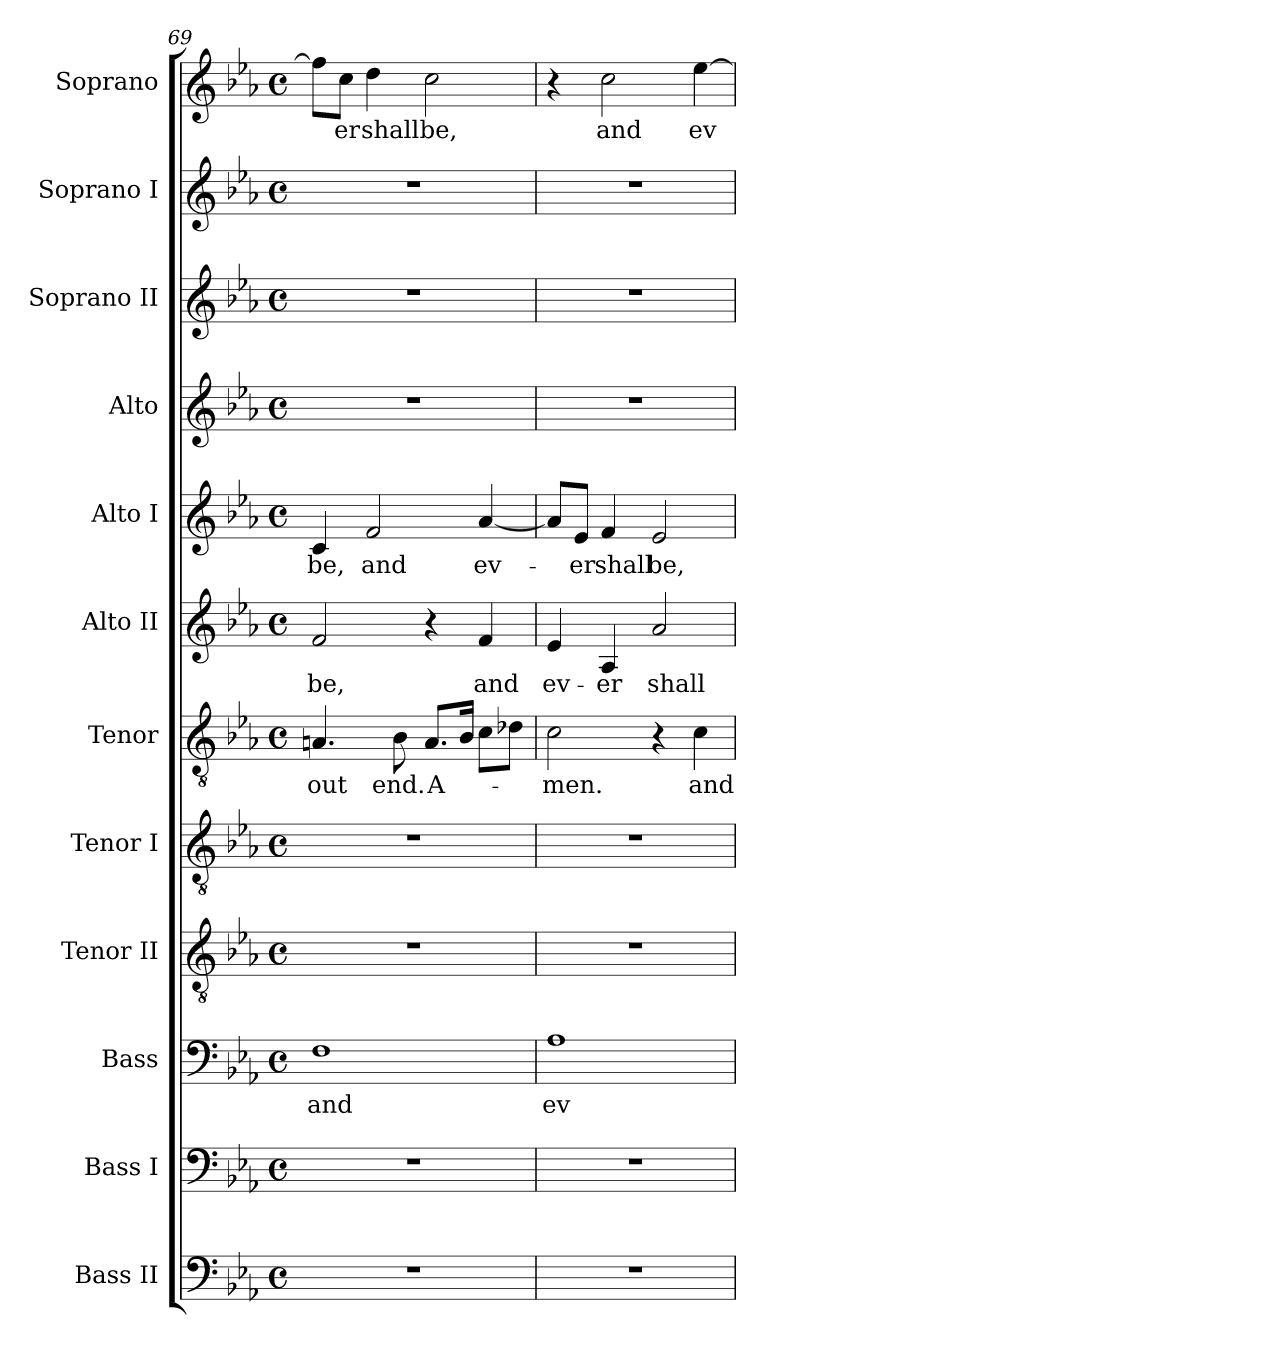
**kern	**kern	**kern	**text	**kern	**kern	**kern	**text	**kern	**text	**kern	**text	**kern	**kern	**kern	**kern	**text
*part12	*part11	*part10	*part10	*part9	*part8	*part7	*part7	*part6	*part6	*part5	*part5	*part4	*part3	*part2	*part1	*part1
*staff12	*staff11	*staff10	*staff10	*staff9	*staff8	*staff7	*staff7	*staff6	*staff6	*staff5	*staff5	*staff4	*staff3	*staff2	*staff1	*staff1
*I"Bass II	*I"Bass I	*I"Bass	*	*I"Tenor II	*I"Tenor I	*I"Tenor	*	*I"Alto II	*	*I"Alto I	*	*I"Alto	*I"Soprano II	*I"Soprano I	*I"Soprano	*
*I'BII	*I'BI	*I'B	*	*I'TII	*I'TI	*I'T	*	*I'AII	*	*I'AI	*	*I'A	*I'SII	*I'SI	*I'S	*
*clefF4	*clefF4	*clefF4	*	*clefGv2	*clefGv2	*clefGv2	*	*clefG2	*	*clefG2	*	*clefG2	*clefG2	*clefG2	*clefG2	*
*ITrd7c12	*	*ITrd7c12	*	*ITrd7c12	*ITrd7c12	*ITrd7c12	*	*	*	*	*	*	*	*	*	*
*k[b-e-a-]	*k[b-e-a-]	*k[b-e-a-]	*	*k[b-e-a-]	*k[b-e-a-]	*k[b-e-a-]	*	*k[b-e-a-]	*	*k[b-e-a-]	*	*k[b-e-a-]	*k[b-e-a-]	*k[b-e-a-]	*k[b-e-a-]	*
*E-:	*E-:	*E-:	*	*E-:	*E-:	*E-:	*	*E-:	*	*E-:	*	*E-:	*E-:	*E-:	*E-:	*
*M4/4	*M4/4	*M4/4	*	*M4/4	*M4/4	*M4/4	*	*M4/4	*	*M4/4	*	*M4/4	*M4/4	*M4/4	*M4/4	*
*met(c)	*met(c)	*met(c)	*	*met(c)	*met(c)	*met(c)	*	*met(c)	*	*met(c)	*	*met(c)	*met(c)	*met(c)	*met(c)	*
=69	=69	=69	=69	=69	=69	=69	=69	=69	=69	=69	=69	=69	=69	=69	=69	=69
!	!	!	!LO:LY:b:color=#000000	!	!	!	!	!	!	!	!	!	!	!	!	!
!	!	!	!	!	!	!	!LO:LY:b:color=#000000	!	!	!	!	!	!	!	!	!
!	!	!	!	!	!	!	!	!	!LO:LY:b:color=#000000	!	!	!	!	!	!	!
!	!	!	!	!	!	!	!	!	!	!	!LO:LY:b:color=#000000	!	!	!	!	!
1r	1r	1FFi	and	1r	1r	4.AAni/	-out	2fi/	be,	4ci/	be,	1r	1r	1r	8ffi\L]	.
!	!	!	!	!	!	!	!	!	!	!	!	!	!	!	!	!LO:LY:b:color=#000000
.	.	.	.	.	.	.	.	.	.	.	.	.	.	.	8cci\J	-er
!	!	!	!	!	!	!	!	!	!	!	!LO:LY:b:color=#000000	!	!	!	!	!
!	!	!	!	!	!	!	!	!	!	!	!	!	!	!	!	!LO:LY:b:color=#000000
.	.	.	.	.	.	.	.	.	.	2fi/	and	.	.	.	4ddi\	shall
!	!	!	!	!	!	!	!LO:LY:b:color=#000000	!	!	!	!	!	!	!	!	!
.	.	.	.	.	.	8BB-i\	end.	.	.	.	.	.	.	.	.	.
!	!	!	!	!	!	!	!LO:LY:b:color=#000000	!	!	!	!	!	!	!	!	!
!	!	!	!	!	!	!	!	!	!	!	!	!	!	!	!	!LO:LY:b:color=#000000
.	.	.	.	.	.	8.AAi/L	A-	4r	.	.	.	.	.	.	2cci\	be,
.	.	.	.	.	.	16BB-i/Jk	.	.	.	.	.	.	.	.	.	.
!	!	!	!	!	!	!	!	!	!LO:LY:b:color=#000000	!	!	!	!	!	!	!
!	!	!	!	!	!	!	!	!	!	!	!LO:LY:b:color=#000000	!	!	!	!	!
.	.	.	.	.	.	8Ci\L	.	4fi/	and	[<4a-i/	ev-	.	.	.	.	.
.	.	.	.	.	.	8D-Xi\J	.	.	.	.	.	.	.	.	.	.
=70	=70	=70	=70	=70	=70	=70	=70	=70	=70	=70	=70	=70	=70	=70	=70	=70
!	!	!	!LO:LY:b:color=#000000	!	!	!	!	!	!	!	!	!	!	!	!	!
!	!	!	!	!	!	!	!LO:LY:b:color=#000000	!	!	!	!	!	!	!	!	!
!	!	!	!	!	!	!	!	!	!LO:LY:b:color=#000000	!	!	!	!	!	!	!
1r	1r	1AA-i	ev-	1r	1r	2Ci\	-men.	4e-i/	ev-	8a-i/L]	.	1r	1r	1r	4r	.
!	!	!	!	!	!	!	!	!	!	!	!LO:LY:b:color=#000000	!	!	!	!	!
.	.	.	.	.	.	.	.	.	.	8e-i/J	-er	.	.	.	.	.
!	!	!	!	!	!	!	!	!	!LO:LY:b:color=#000000	!	!	!	!	!	!	!
!	!	!	!	!	!	!	!	!	!	!	!LO:LY:b:color=#000000	!	!	!	!	!
!	!	!	!	!	!	!	!	!	!	!	!	!	!	!	!	!LO:LY:b:color=#000000
.	.	.	.	.	.	.	.	4A-i/	-er	4fi/	shall	.	.	.	2cci\	and
!	!	!	!	!	!	!	!	!	!LO:LY:b:color=#000000	!	!	!	!	!	!	!
!	!	!	!	!	!	!	!	!	!	!	!LO:LY:b:color=#000000	!	!	!	!	!
.	.	.	.	.	.	4r	.	2a-i/	shall	2e-i/	be,	.	.	.	.	.
!	!	!	!	!	!	!	!LO:LY:b:color=#000000	!	!	!	!	!	!	!	!	!
!	!	!	!	!	!	!	!	!	!	!	!	!	!	!	!	!LO:LY:b:color=#000000
.	.	.	.	.	.	4Ci\	and	.	.	.	.	.	.	.	[>4ee-i\	ev-
=	=	=	=	=	=	=	=	=	=	=	=	=	=	=	=	=
*-	*-	*-	*-	*-	*-	*-	*-	*-	*-	*-	*-	*-	*-	*-	*-	*-
